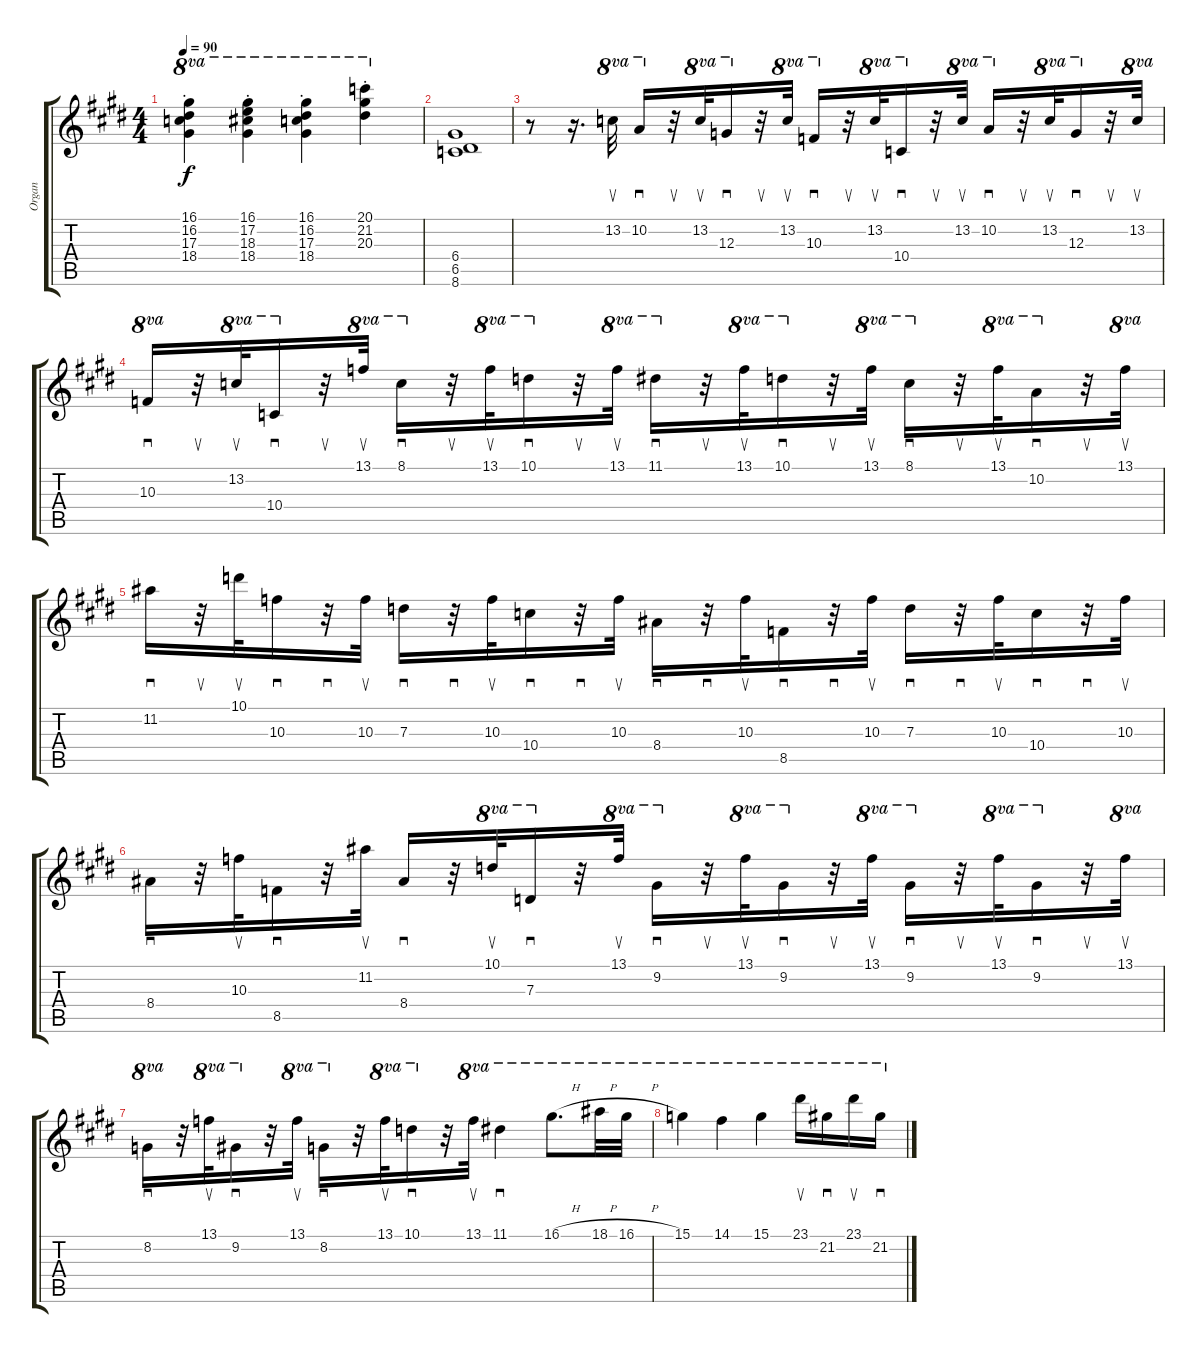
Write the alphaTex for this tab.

\track ("Organ" "Organ") {instrument overdrivenguitar}
\staff {score tabs}
\tuning (E4 B3 G3 D3 A2 E2) {hide}
\ts (4 4)
\tempo 90
\clef g2
\ks c#minor
(16.1{st} 16.2{st} 17.3{st} 18.4{st}).4{ot 8va dy f} (16.1{st} 17.2{st} 18.3{st} 18.4{st}).4{ot 8va} (16.1{st} 16.2{st} 17.3{st} 18.4{st}).4{ot 8va} (20.1{st} 21.2{st} 20.3{st}).4{ot 8va} |
(6.4 6.5 8.6).1 |
\ks e
r.8 r.16{d} 13.2.32{su ot 8va} 10.2.16{sd ot 8va} r.32{su} 13.2.32{su ot 8va} 12.3.16{sd ot 8va} r.32{su} 13.2.32{su ot 8va} 10.3.16{sd ot 8va} r.32{su} 13.2.32{su ot 8va} 10.4.16{sd ot 8va} r.32{su} 13.2.32{su ot 8va} 10.2.16{sd ot 8va} r.32{su} 13.2.32{su ot 8va} 12.3.16{sd ot 8va} r.32{su} 13.2.32{su ot 8va} |
\ks c#minor
10.3.16{sd ot 8va} r.32{su} 13.2.32{su ot 8va} 10.4.16{sd ot 8va} r.32{su} 13.1.32{su ot 8va} 8.1.16{sd ot 8va} r.32{su} 13.1.32{su ot 8va} 10.1.16{sd ot 8va} r.32{su} 13.1.32{su ot 8va} 11.1.16{sd ot 8va} r.32{su} 13.1.32{su ot 8va} 10.1.16{sd ot 8va} r.32{su} 13.1.32{su ot 8va} 8.1.16{sd ot 8va} r.32{su} 13.1.32{su ot 8va} 10.2.16{sd ot 8va} r.32{su} 13.1.32{su ot 8va} |
\ks e
11.2.16{sd} r.32{su} 10.1.32{su} 10.3.16{sd} r.32{sd} 10.3.32{su} 7.3.16{sd} r.32{sd} 10.3.32{su} 10.4.16{sd} r.32{sd} 10.3.32{su} 8.4.16{sd} r.32{sd} 10.3.32{su} 8.5.16{sd} r.32{sd} 10.3.32{su} 7.3.16{sd} r.32{sd} 10.3.32{su} 10.4.16{sd} r.32{sd} 10.3.32{su} |
\ks c#minor
8.4.16{sd} r.32 10.3.32{su} 8.5.16{sd} r.32 11.2.32{su} 8.4.16{sd} r.32 10.1.32{su ot 8va} 7.3.16{sd ot 8va} r.32 13.1.32{su ot 8va} 9.2.16{sd ot 8va} r.32{su} 13.1.32{su ot 8va} 9.2.16{sd ot 8va} r.32{su} 13.1.32{su ot 8va} 9.2.16{sd ot 8va} r.32{su} 13.1.32{su ot 8va} 9.2.16{sd ot 8va} r.32{su} 13.1.32{su ot 8va} |
\ks e
8.2.16{sd ot 8va} r.32 13.1.32{su ot 8va} 9.2.16{sd ot 8va} r.32 13.1.32{su ot 8va} 8.2.16{sd ot 8va} r.32 13.1.32{su ot 8va} 10.1.16{sd ot 8va} r.32 13.1.32{su ot 8va} 11.1.4{sd ot 8va} 16.1{h}.8{d ot 8va} 18.1{h}.32{ot 8va} 16.1{h}.32{ot 8va} |
\ks c#minor
15.1.4{ot 8va} 14.1.4{ot 8va} 15.1.4{ot 8va} 23.1.16{su ot 8va} 21.2.16{sd ot 8va} 23.1.16{su ot 8va} 21.2.16{sd ot 8va}
